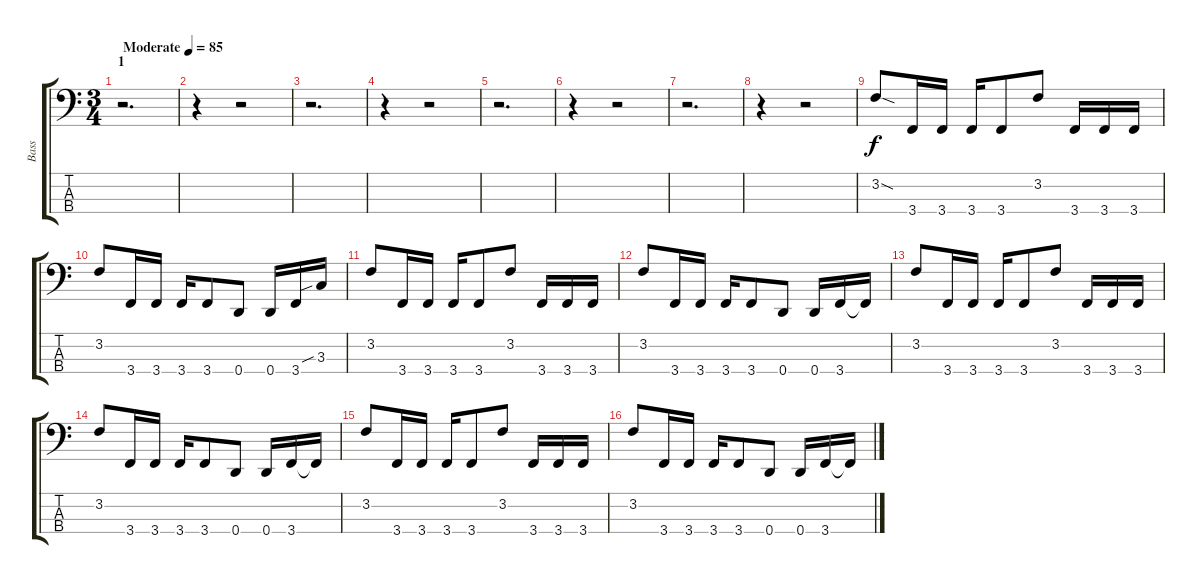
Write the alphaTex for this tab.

\track ("Bass" "Bass") {instrument electricbassfinger}
\staff {score tabs}
\tuning (G2 D2 A1 D1) {hide}
\ts (3 4)
\section ("" "1")
\tempo (85 "Moderate")
\clef f4
\ks c
r.2{d dy f instrument electricbassfinger} |
r.4 r.2 |
r.2{d} |
r.4 r.2 |
r.2{d} |
r.4 r.2 |
r.2{d} |
r.4 r.2 |
3.2{sod}.8 3.4.16 3.4.16 3.4.16 3.4.8 3.2.8 3.4.16 3.4.16 3.4.16 |
3.2.8 3.4.16 3.4.16 3.4.16 3.4.8 0.4.8 0.4.16 3.4.16 3.3{sib}.16 |
3.2.8 3.4.16 3.4.16 3.4.16 3.4.8 3.2.8 3.4.16 3.4.16 3.4.16 |
3.2.8 3.4.16 3.4.16 3.4.16 3.4.8 0.4.8 0.4.16 3.4.16 3.4{t}.16 |
3.2.8 3.4.16 3.4.16 3.4.16 3.4.8 3.2.8 3.4.16 3.4.16 3.4.16 |
3.2.8 3.4.16 3.4.16 3.4.16 3.4.8 0.4.8 0.4.16 3.4.16 3.4{t}.16 |
3.2.8 3.4.16 3.4.16 3.4.16 3.4.8 3.2.8 3.4.16 3.4.16 3.4.16 |
3.2.8 3.4.16 3.4.16 3.4.16 3.4.8 0.4.8 0.4.16 3.4.16 3.4{t}.16
